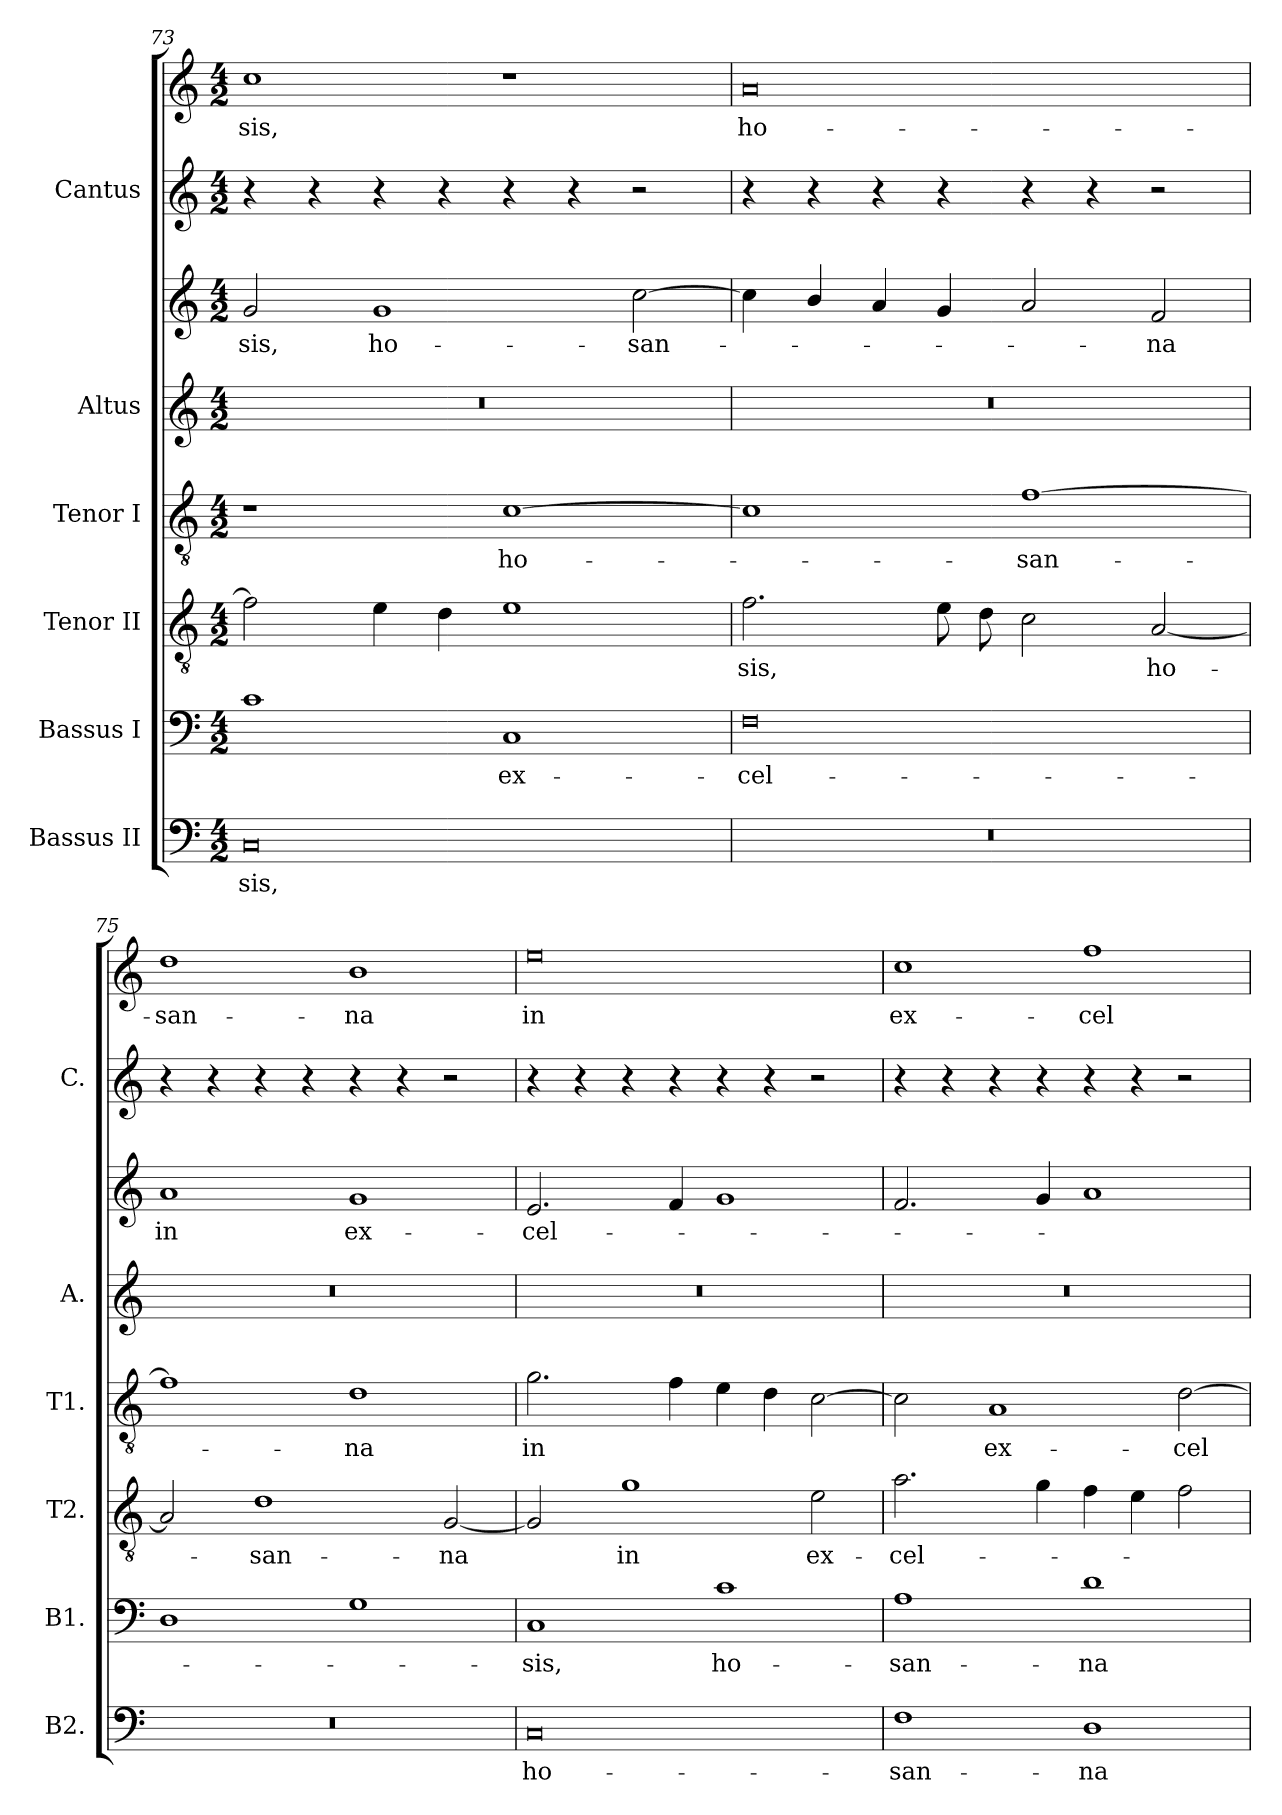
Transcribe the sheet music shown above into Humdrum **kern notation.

**kern	**text	**kern	**text	**kern	**text	**kern	**text	**kern	**kern	**text	**kern	**kern	**text
*part6	*part6	*part5	*part5	*part4	*part4	*part3	*part3	*part2	*part2	*part2	*part1	*part1	*part1
*staff8	*staff8	*staff7	*staff7	*staff6	*staff6	*staff5	*staff5	*staff4	*staff3	*staff3	*staff2	*staff1	*staff1
*I"Bassus II	*	*I"Bassus I	*	*I"Tenor II	*	*I"Tenor I	*	*I"Altus	*	*	*I"Cantus	*	*
*I'B2.	*	*I'B1.	*	*I'T2.	*	*I'T1.	*	*I'A.	*	*	*I'C.	*	*
*clefF4	*	*clefF4	*	*clefGv2	*	*clefGv2	*	*clefG2	*clefG2	*	*clefG2	*clefG2	*
*	*	*	*	*ITrd7c12	*	*ITrd7c12	*	*	*	*	*	*	*
*k[]	*	*k[]	*	*k[]	*	*k[]	*	*k[]	*k[]	*	*k[]	*k[]	*
*C:	*	*C:	*	*C:	*	*C:	*	*C:	*C:	*	*C:	*C:	*
*M4/2	*	*M4/2	*	*M4/2	*	*M4/2	*	*M4/2	*M4/2	*	*M4/2	*M4/2	*
=73	=73	=73	=73	=73	=73	=73	=73	=73	=73	=73	=73	=73	=73
!	!LO:LY:b:color=#000000	!	!	!	!	!	!	!LO:N:vis=1	!	!	!	!	!
!	!	!	!	!	!	!	!	!	!	!LO:LY:b:color=#000000	!	!	!
!	!	!	!	!	!	!	!	!	!	!	!	!	!LO:LY:b:color=#000000
0Ci	-sis,	1ci	.	2Fi\]	.	1r	.	0r	2gi/	-sis,	4r	1cci	-sis,
.	.	.	.	.	.	.	.	.	.	.	4r	.	.
!	!	!	!	!	!	!	!	!	!	!LO:LY:b:color=#000000	!	!	!
.	.	.	.	4Ei\	.	.	.	.	1gi	ho-	4r	.	.
.	.	.	.	4Di\	.	.	.	.	.	.	4r	.	.
!	!	!	!LO:LY:b:color=#000000	!	!	!	!	!	!	!	!	!	!
!	!	!	!	!	!	!	!LO:LY:b:color=#000000	!	!	!	!	!	!
.	.	1Ci	ex-	1Ei	.	[1Ci	ho-	.	.	.	4r	1r	.
.	.	.	.	.	.	.	.	.	.	.	4r	.	.
!	!	!	!	!	!	!	!	!	!	!LO:LY:b:color=#000000	!	!	!
.	.	.	.	.	.	.	.	.	[2cci\	-san-	2r	.	.
=74	=74	=74	=74	=74	=74	=74	=74	=74	=74	=74	=74	=74	=74
!LO:N:vis=1	!	!	!	!	!	!	!	!	!	!	!	!	!
!	!	!	!LO:LY:b:color=#000000	!	!	!	!	!	!	!	!	!	!
!	!	!	!	!	!LO:LY:b:color=#000000	!	!	!LO:N:vis=1	!	!	!	!	!
!	!	!	!	!	!	!	!	!	!	!	!	!	!LO:LY:b:color=#000000
0r	.	0Fi	-cel-	2.Fi\	-sis,	1Ci]	.	0r	4cci\]	.	4r	0ai	ho-
.	.	.	.	.	.	.	.	.	4bi/	.	4r	.	.
.	.	.	.	.	.	.	.	.	4ai/	.	4r	.	.
.	.	.	.	8Ei\	.	.	.	.	4gi/	.	4r	.	.
.	.	.	.	8Di\	.	.	.	.	.	.	.	.	.
!	!	!	!	!	!	!	!LO:LY:b:color=#000000	!	!	!	!	!	!
.	.	.	.	2Ci\	.	[1Fi	-san-	.	2ai/	.	4r	.	.
.	.	.	.	.	.	.	.	.	.	.	4r	.	.
!	!	!	!	!	!LO:LY:b:color=#000000	!	!	!	!	!	!	!	!
!	!	!	!	!	!	!	!	!	!	!LO:LY:b:color=#000000	!	!	!
.	.	.	.	[2AAi/	ho-	.	.	.	2fi/	-na	2r	.	.
!!LO:LB:g=z
=75	=75	=75	=75	=75	=75	=75	=75	=75	=75	=75	=75	=75	=75
!LO:N:vis=1	!	!	!	!	!	!	!	!LO:N:vis=1	!	!	!	!	!
!	!	!	!	!	!	!	!	!	!	!LO:LY:b:color=#000000	!	!	!
!	!	!	!	!	!	!	!	!	!	!	!	!	!LO:LY:b:color=#000000
0r	.	1Di	.	2AAi/]	.	1Fi]	.	0r	1ai	in	4r	1ddi	-san-
.	.	.	.	.	.	.	.	.	.	.	4r	.	.
!	!	!	!	!	!LO:LY:b:color=#000000	!	!	!	!	!	!	!	!
.	.	.	.	1Di	-san-	.	.	.	.	.	4r	.	.
.	.	.	.	.	.	.	.	.	.	.	4r	.	.
!	!	!	!	!	!	!	!LO:LY:b:color=#000000	!	!	!	!	!	!
!	!	!	!	!	!	!	!	!	!	!LO:LY:b:color=#000000	!	!	!
!	!	!	!	!	!	!	!	!	!	!	!	!	!LO:LY:b:color=#000000
.	.	1Gi	.	.	.	1Di	-na	.	1gi	ex-	4r	1bi	-na
.	.	.	.	.	.	.	.	.	.	.	4r	.	.
!	!	!	!	!	!LO:LY:b:color=#000000	!	!	!	!	!	!	!	!
.	.	.	.	[2GGi/	-na	.	.	.	.	.	2r	.	.
=76	=76	=76	=76	=76	=76	=76	=76	=76	=76	=76	=76	=76	=76
!	!LO:LY:b:color=#000000	!	!	!	!	!	!	!	!	!	!	!	!
!	!	!	!LO:LY:b:color=#000000	!	!	!	!	!	!	!	!	!	!
!	!	!	!	!	!	!	!LO:LY:b:color=#000000	!LO:N:vis=1	!	!	!	!	!
!	!	!	!	!	!	!	!	!	!	!LO:LY:b:color=#000000	!	!	!
!	!	!	!	!	!	!	!	!	!	!	!	!	!LO:LY:b:color=#000000
0Ci	ho-	1Ci	-sis,	2GGi/]	.	2.Gi\	in	0r	2.ei/	-cel-	4r	0eei	in
.	.	.	.	.	.	.	.	.	.	.	4r	.	.
!	!	!	!	!	!LO:LY:b:color=#000000	!	!	!	!	!	!	!	!
.	.	.	.	1Gi	in	.	.	.	.	.	4r	.	.
.	.	.	.	.	.	4Fi\	.	.	4fi/	.	4r	.	.
!	!	!	!LO:LY:b:color=#000000	!	!	!	!	!	!	!	!	!	!
.	.	1ci	ho-	.	.	4Ei\	.	.	1gi	.	4r	.	.
.	.	.	.	.	.	4Di\	.	.	.	.	4r	.	.
!	!	!	!	!	!LO:LY:b:color=#000000	!	!	!	!	!	!	!	!
.	.	.	.	2Ei\	ex-	[2Ci\	.	.	.	.	2r	.	.
=77	=77	=77	=77	=77	=77	=77	=77	=77	=77	=77	=77	=77	=77
!	!LO:LY:b:color=#000000	!	!	!	!	!	!	!	!	!	!	!	!
!	!	!	!LO:LY:b:color=#000000	!	!	!	!	!	!	!	!	!	!
!	!	!	!	!	!LO:LY:b:color=#000000	!	!	!LO:N:vis=1	!	!	!	!	!
!	!	!	!	!	!	!	!	!	!	!	!	!	!LO:LY:b:color=#000000
1Fi	-san-	1Ai	-san-	2.Ai\	-cel-	2Ci\]	.	0r	2.fi/	.	4r	1cci	ex-
.	.	.	.	.	.	.	.	.	.	.	4r	.	.
!	!	!	!	!	!	!	!LO:LY:b:color=#000000	!	!	!	!	!	!
.	.	.	.	.	.	1AAi	ex-	.	.	.	4r	.	.
.	.	.	.	4Gi\	.	.	.	.	4gi/	.	4r	.	.
!	!LO:LY:b:color=#000000	!	!	!	!	!	!	!	!	!	!	!	!
!	!	!	!LO:LY:b:color=#000000	!	!	!	!	!	!	!	!	!	!
!	!	!	!	!	!	!	!	!	!	!	!	!	!LO:LY:b:color=#000000
1Di	-na	1di	-na	4Fi\	.	.	.	.	1ai	.	4r	1ffi	-cel-
.	.	.	.	4Ei\	.	.	.	.	.	.	4r	.	.
!	!	!	!	!	!	!	!LO:LY:b:color=#000000	!	!	!	!	!	!
.	.	.	.	2Fi\	.	[2Di\	-cel-	.	.	.	2r	.	.
=	=	=	=	=	=	=	=	=	=	=	=	=	=
*-	*-	*-	*-	*-	*-	*-	*-	*-	*-	*-	*-	*-	*-
